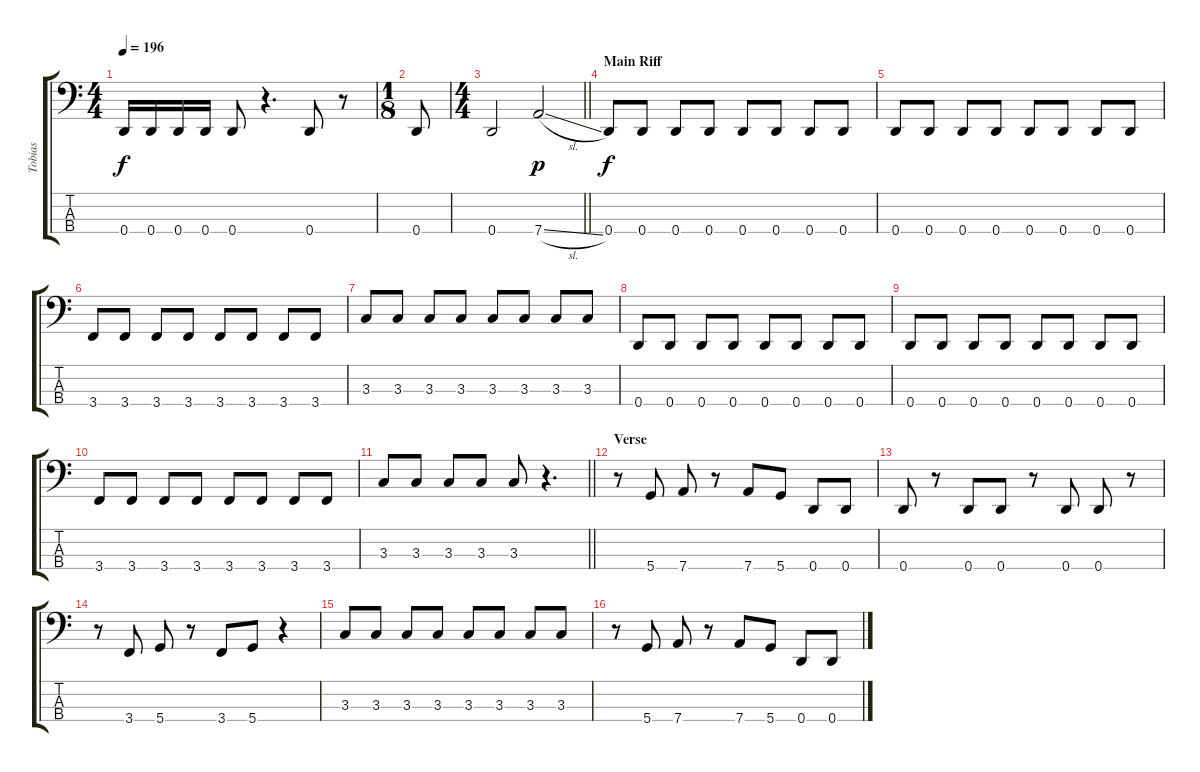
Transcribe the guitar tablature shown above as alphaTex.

\track ("Tobias" "Tobias") {instrument electricbasspick}
\staff {score tabs}
\tuning (G2 D2 A1 D1) {hide}
\ts (4 4)
\tempo 196
\clef f4
\ks aminor
0.4.16{dy f} 0.4.16 0.4.16 0.4.16 0.4.8 r.4{d} 0.4.8 r.8 |
\ts (1 8)
0.4.8 |
\ts (4 4)
\barLineRight lightlight
0.4.2 7.4{sl}.2{dy p} |
\section ("" "Main Riff")
0.4.8{dy f} 0.4.8 0.4.8 0.4.8 0.4.8 0.4.8 0.4.8 0.4.8 |
0.4.8 0.4.8 0.4.8 0.4.8 0.4.8 0.4.8 0.4.8 0.4.8 |
3.4.8 3.4.8 3.4.8 3.4.8 3.4.8 3.4.8 3.4.8 3.4.8 |
3.3.8 3.3.8 3.3.8 3.3.8 3.3.8 3.3.8 3.3.8 3.3.8 |
0.4.8 0.4.8 0.4.8 0.4.8 0.4.8 0.4.8 0.4.8 0.4.8 |
0.4.8 0.4.8 0.4.8 0.4.8 0.4.8 0.4.8 0.4.8 0.4.8 |
3.4.8 3.4.8 3.4.8 3.4.8 3.4.8 3.4.8 3.4.8 3.4.8 |
\barLineRight lightlight
3.3.8 3.3.8 3.3.8 3.3.8 3.3.8 r.4{d} |
\section ("" "Verse")
r.8 5.4.8 7.4.8 r.8 7.4.8 5.4.8 0.4.8 0.4.8 |
0.4.8 r.8 0.4.8 0.4.8 r.8 0.4.8 0.4.8 r.8 |
r.8 3.4.8 5.4.8 r.8 3.4.8 5.4.8 r.4 |
3.3.8 3.3.8 3.3.8 3.3.8 3.3.8 3.3.8 3.3.8 3.3.8 |
r.8 5.4.8 7.4.8 r.8 7.4.8 5.4.8 0.4.8 0.4.8
